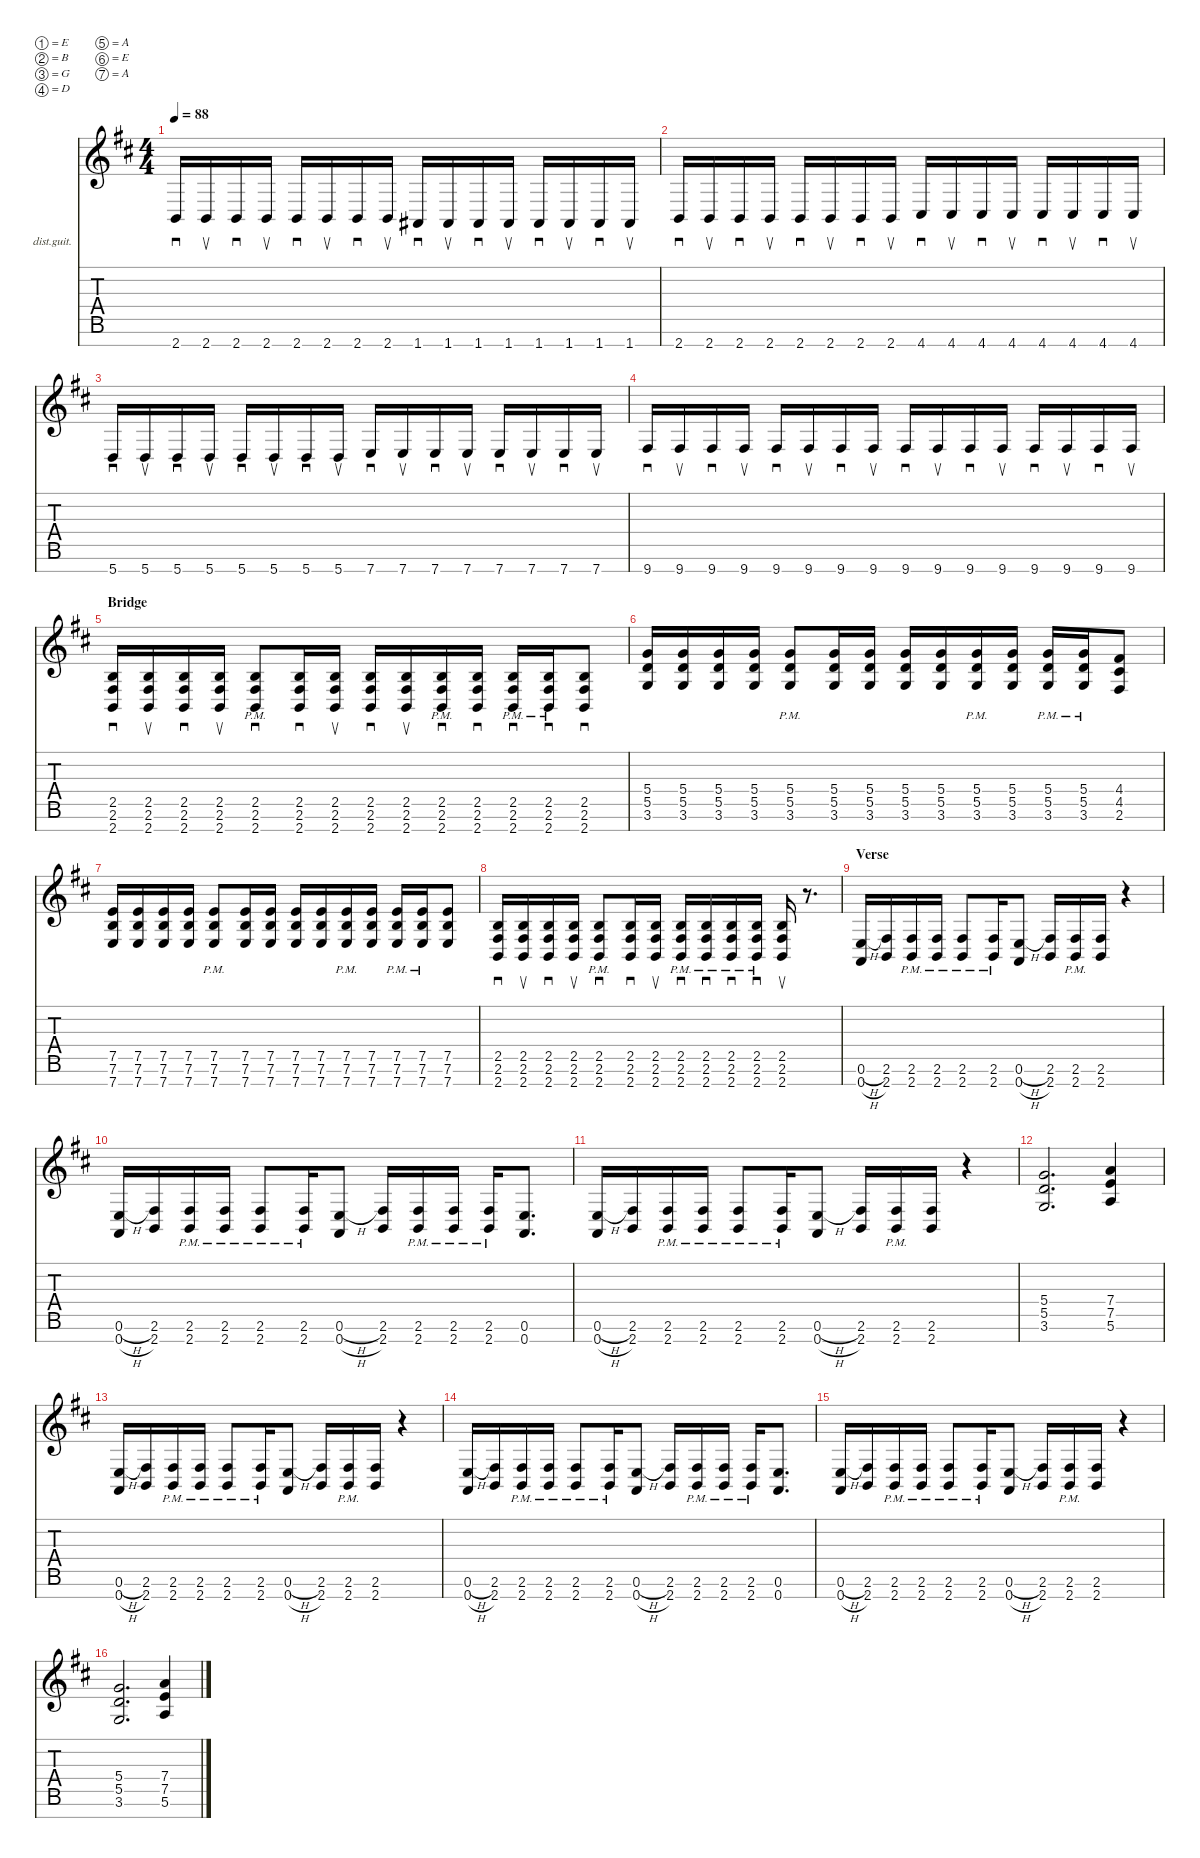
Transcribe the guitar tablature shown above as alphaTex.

\defaultSystemsLayout 4
\hideDynamics
\bracketExtendMode nobrackets
\firstSystemTrackNameOrientation horizontal
\otherSystemsTrackNameOrientation horizontal
\track ("Distortion Guitar" "dist.guit.") {defaultSystemsLayout 2 instrument distortionguitar}
\staff {score tabs}
\tuning (E4 B3 G3 D3 A2 E2 A1)
\ts (4 4)
\tempo 88
\clef g2
\scale
1.05412
\ks bminor
2.7{acc forcenatural}.16{sd dy mf beam Up} 2.7{acc forcenatural}.16{su beam Up} 2.7{acc forcenatural}.16{sd beam Up} 2.7{acc forcenatural}.16{su beam Up} 2.7{acc forcenatural}.16{sd beam Up} 2.7{acc forcenatural}.16{su beam Up} 2.7{acc forcenatural}.16{sd beam Up} 2.7{acc forcenatural}.16{su beam Up} 1.7{acc #}.16{sd beam Up} 1.7{acc #}.16{su beam Up} 1.7{acc #}.16{sd beam Up} 1.7{acc #}.16{su beam Up} 1.7{acc #}.16{sd beam Up} 1.7{acc #}.16{su beam Up} 1.7{acc #}.16{sd beam Up} 1.7{acc #}.16{su beam Up} |
\scale
0.945884 2.7{acc forcenatural}.16{sd beam Up} 2.7{acc forcenatural}.16{su beam Up} 2.7{acc forcenatural}.16{sd beam Up} 2.7{acc forcenatural}.16{su beam Up} 2.7{acc forcenatural}.16{sd beam Up} 2.7{acc forcenatural}.16{su beam Up} 2.7{acc forcenatural}.16{sd beam Up} 2.7{acc forcenatural}.16{su beam Up} 4.7{acc #}.16{sd beam Up} 4.7{acc #}.16{su beam Up} 4.7{acc #}.16{sd beam Up} 4.7{acc #}.16{su beam Up} 4.7{acc #}.16{sd beam Up} 4.7{acc #}.16{su beam Up} 4.7{acc #}.16{sd beam Up} 4.7{acc #}.16{su beam Up} |
\scale
1.05412 5.7{acc forcenatural}.16{sd beam Up} 5.7{acc forcenatural}.16{su beam Up} 5.7{acc forcenatural}.16{sd beam Up} 5.7{acc forcenatural}.16{su beam Up} 5.7{acc forcenatural}.16{sd beam Up} 5.7{acc forcenatural}.16{su beam Up} 5.7{acc forcenatural}.16{sd beam Up} 5.7{acc forcenatural}.16{su beam Up} 7.7{acc forcenatural}.16{sd beam Up} 7.7{acc forcenatural}.16{su beam Up} 7.7{acc forcenatural}.16{sd beam Up} 7.7{acc forcenatural}.16{su beam Up} 7.7{acc forcenatural}.16{sd beam Up} 7.7{acc forcenatural}.16{su beam Up} 7.7{acc forcenatural}.16{sd beam Up} 7.7{acc forcenatural}.16{su beam Up} |
\scale
0.945884 9.7{acc #}.16{sd beam Up} 9.7{acc #}.16{su beam Up} 9.7{acc #}.16{sd beam Up} 9.7{acc #}.16{su beam Up} 9.7{acc #}.16{sd beam Up} 9.7{acc #}.16{su beam Up} 9.7{acc #}.16{sd beam Up} 9.7{acc #}.16{su beam Up} 9.7{acc #}.16{sd beam Up} 9.7{acc #}.16{su beam Up} 9.7{acc #}.16{sd beam Up} 9.7{acc #}.16{su beam Up} 9.7{acc #}.16{sd beam Up} 9.7{acc #}.16{su beam Up} 9.7{acc #}.16{sd beam Up} 9.7{acc #}.16{su beam Up} |
\section ("" "Bridge")
\scale
1.05412 (2.7{acc forcenatural} 2.6{acc #} 2.5{acc forcenatural}).16{sd beam Up} (2.7{acc forcenatural} 2.6{acc #} 2.5{acc forcenatural}).16{su beam Up} (2.7{acc forcenatural} 2.6{acc #} 2.5{acc forcenatural}).16{sd beam Up} (2.7{acc forcenatural} 2.6{acc #} 2.5{acc forcenatural}).16{su beam Up} (2.7{pm acc forcenatural} 2.6{pm acc #} 2.5{pm acc forcenatural}).8{sd beam Up} (2.7{acc forcenatural} 2.6{acc #} 2.5{acc forcenatural}).16{sd beam Up} (2.7{acc forcenatural} 2.6{acc #} 2.5{acc forcenatural}).16{su beam Up} (2.7{acc forcenatural} 2.6{acc #} 2.5{acc forcenatural}).16{sd beam Up} (2.7{acc forcenatural} 2.6{acc #} 2.5{acc forcenatural}).16{su beam Up} (2.7{pm acc forcenatural} 2.6{pm acc #} 2.5{pm acc forcenatural}).16{sd beam Up} (2.7{acc forcenatural} 2.6{acc #} 2.5{acc forcenatural}).16{sd beam Up} (2.7{pm acc forcenatural} 2.6{pm acc #} 2.5{pm acc forcenatural}).16{sd beam Up} (2.5{pm acc forcenatural} 2.6{pm acc #} 2.7{pm acc forcenatural}).16{sd beam Up} (2.7{acc forcenatural} 2.6{acc #} 2.5{acc forcenatural}).8{sd beam Up} |
\scale
0.945884 (3.6{acc forcenatural} 5.5{acc forcenatural} 5.4{acc forcenatural}).16{beam Up} (3.6{acc forcenatural} 5.5{acc forcenatural} 5.4{acc forcenatural}).16{beam Up} (3.6{acc forcenatural} 5.5{acc forcenatural} 5.4{acc forcenatural}).16{beam Up} (3.6{acc forcenatural} 5.5{acc forcenatural} 5.4{acc forcenatural}).16{beam Up} (3.6{pm acc forcenatural} 5.5{pm acc forcenatural} 5.4{pm acc forcenatural}).8{beam Up} (3.6{acc forcenatural} 5.5{acc forcenatural} 5.4{acc forcenatural}).16{beam Up} (3.6{acc forcenatural} 5.5{acc forcenatural} 5.4{acc forcenatural}).16{beam Up} (3.6{acc forcenatural} 5.5{acc forcenatural} 5.4{acc forcenatural}).16{beam Up} (3.6{acc forcenatural} 5.5{acc forcenatural} 5.4{acc forcenatural}).16{beam Up} (3.6{pm acc forcenatural} 5.5{pm acc forcenatural} 5.4{pm acc forcenatural}).16{beam Up} (3.6{acc forcenatural} 5.5{acc forcenatural} 5.4{acc forcenatural}).16{beam Up} (3.6{pm acc forcenatural} 5.5{pm acc forcenatural} 5.4{pm acc forcenatural}).16{beam Up} (3.6{pm acc forcenatural} 5.5{pm acc forcenatural} 5.4{pm acc forcenatural}).16{beam Up} (2.6{acc #} 4.5{acc #} 4.4{acc #}).8{beam Up} |
\scale
1.05412 (7.7{acc forcenatural} 7.6{acc forcenatural} 7.5{acc forcenatural}).16{beam Up} (7.7{acc forcenatural} 7.6{acc forcenatural} 7.5{acc forcenatural}).16{beam Up} (7.7{acc forcenatural} 7.6{acc forcenatural} 7.5{acc forcenatural}).16{beam Up} (7.7{acc forcenatural} 7.6{acc forcenatural} 7.5{acc forcenatural}).16{beam Up} (7.7{pm acc forcenatural} 7.6{pm acc forcenatural} 7.5{pm acc forcenatural}).8{beam Up} (7.7{acc forcenatural} 7.6{acc forcenatural} 7.5{acc forcenatural}).16{beam Up} (7.7{acc forcenatural} 7.6{acc forcenatural} 7.5{acc forcenatural}).16{beam Up} (7.7{acc forcenatural} 7.6{acc forcenatural} 7.5{acc forcenatural}).16{beam Up} (7.7{acc forcenatural} 7.6{acc forcenatural} 7.5{acc forcenatural}).16{beam Up} (7.7{pm acc forcenatural} 7.6{pm acc forcenatural} 7.5{pm acc forcenatural}).16{beam Up} (7.7{acc forcenatural} 7.6{acc forcenatural} 7.5{acc forcenatural}).16{beam Up} (7.7{pm acc forcenatural} 7.6{pm acc forcenatural} 7.5{pm acc forcenatural}).16{beam Up} (7.7{pm acc forcenatural} 7.6{pm acc forcenatural} 7.5{pm acc forcenatural}).16{beam Up} (7.7{acc forcenatural} 7.6{acc forcenatural} 7.5{acc forcenatural}).8{beam Up} |
\scale
0.945884 (2.7{acc forcenatural} 2.6{acc #} 2.5{acc forcenatural}).16{sd beam Up} (2.7{acc forcenatural} 2.6{acc #} 2.5{acc forcenatural}).16{su beam Up} (2.7{acc forcenatural} 2.6{acc #} 2.5{acc forcenatural}).16{sd beam Up} (2.7{acc forcenatural} 2.6{acc #} 2.5{acc forcenatural}).16{su beam Up} (2.7{pm acc forcenatural} 2.6{pm acc #} 2.5{pm acc forcenatural}).8{sd beam Up} (2.7{acc forcenatural} 2.6{acc #} 2.5{acc forcenatural}).16{sd beam Up} (2.7{acc forcenatural} 2.6{acc #} 2.5{acc forcenatural}).16{su beam Up} (2.7{pm acc forcenatural} 2.6{pm acc #} 2.5{pm acc forcenatural}).16{sd beam Up} (2.7{pm acc forcenatural} 2.6{pm acc #} 2.5{pm acc forcenatural}).16{sd beam Up} (2.7{pm acc forcenatural} 2.6{pm acc #} 2.5{pm acc forcenatural}).16{sd beam Up} (2.7{pm acc forcenatural} 2.6{pm acc #} 2.5{pm acc forcenatural}).16{sd beam Up} (2.7{acc forcenatural} 2.6{acc #} 2.5{acc forcenatural}).16{su beam Up} r.8{d beam Up} |
\section ("" "Verse")
\scale
1.05412 (0.7{h acc forcenatural} 0.6{h acc forcenatural}).16{beam Up} (2.7{acc forcenatural} 2.6{acc #}).16{beam Up} (2.7{pm acc forcenatural} 2.6{pm acc #}).16{beam Up} (2.7{pm acc forcenatural} 2.6{pm acc #}).16{beam Up} (2.7{pm acc forcenatural} 2.6{pm acc #}).8{beam Up} (2.7{pm acc forcenatural} 2.6{pm acc #}).16{beam Up} (0.7{h acc forcenatural} 0.6{h acc forcenatural}).8{beam Up} (2.7{acc forcenatural} 2.6{acc #}).16{beam Up} (2.7{pm acc forcenatural} 2.6{pm acc #}).16{beam Up} (2.7{acc forcenatural} 2.6{acc #}).16{beam Up} r.4{beam Up} |
\scale
0.945884 (0.7{h acc forcenatural} 0.6{h acc forcenatural}).16{beam Up} (2.7{acc forcenatural} 2.6{acc #}).16{beam Up} (2.7{pm acc forcenatural} 2.6{pm acc #}).16{beam Up} (2.7{pm acc forcenatural} 2.6{pm acc #}).16{beam Up} (2.7{pm acc forcenatural} 2.6{pm acc #}).8{beam Up} (2.7{pm acc forcenatural} 2.6{pm acc #}).16{beam Up} (0.7{h acc forcenatural} 0.6{h acc forcenatural}).8{beam Up} (2.7{acc forcenatural} 2.6{acc #}).16{beam Up} (2.7{pm acc forcenatural} 2.6{pm acc #}).16{beam Up} (2.7{pm acc forcenatural} 2.6{pm acc #}).16{beam Up} (2.7{pm acc forcenatural} 2.6{pm acc #}).16{beam Up} (0.7{acc forcenatural} 0.6{acc forcenatural}).8{d beam Up} |
\scale
1.05412 (0.7{h acc forcenatural} 0.6{h acc forcenatural}).16{beam Up} (2.7{acc forcenatural} 2.6{acc #}).16{beam Up} (2.7{pm acc forcenatural} 2.6{pm acc #}).16{beam Up} (2.7{pm acc forcenatural} 2.6{pm acc #}).16{beam Up} (2.7{pm acc forcenatural} 2.6{pm acc #}).8{beam Up} (2.7{pm acc forcenatural} 2.6{pm acc #}).16{beam Up} (0.7{h acc forcenatural} 0.6{h acc forcenatural}).8{beam Up} (2.7{acc forcenatural} 2.6{acc #}).16{beam Up} (2.7{pm acc forcenatural} 2.6{pm acc #}).16{beam Up} (2.7{acc forcenatural} 2.6{acc #}).16{beam Up} r.4{beam Up} |
\scale
0.945884 (3.6{acc forcenatural} 5.5{acc forcenatural} 5.4{acc forcenatural}).2{d beam Up} (5.6{acc forcenatural} 7.5{acc forcenatural} 7.4{acc forcenatural}).4{beam Up} |
\scale
1.05412 (0.7{h acc forcenatural} 0.6{h acc forcenatural}).16{beam Up} (2.7{acc forcenatural} 2.6{acc #}).16{beam Up} (2.7{pm acc forcenatural} 2.6{pm acc #}).16{beam Up} (2.7{pm acc forcenatural} 2.6{pm acc #}).16{beam Up} (2.7{pm acc forcenatural} 2.6{pm acc #}).8{beam Up} (2.7{pm acc forcenatural} 2.6{pm acc #}).16{beam Up} (0.7{h acc forcenatural} 0.6{h acc forcenatural}).8{beam Up} (2.7{acc forcenatural} 2.6{acc #}).16{beam Up} (2.7{pm acc forcenatural} 2.6{pm acc #}).16{beam Up} (2.7{acc forcenatural} 2.6{acc #}).16{beam Up} r.4{beam Up} |
\scale
0.945884 (0.7{h acc forcenatural} 0.6{h acc forcenatural}).16{beam Up} (2.7{acc forcenatural} 2.6{acc #}).16{beam Up} (2.7{pm acc forcenatural} 2.6{pm acc #}).16{beam Up} (2.7{pm acc forcenatural} 2.6{pm acc #}).16{beam Up} (2.7{pm acc forcenatural} 2.6{pm acc #}).8{beam Up} (2.7{pm acc forcenatural} 2.6{pm acc #}).16{beam Up} (0.7{h acc forcenatural} 0.6{h acc forcenatural}).8{beam Up} (2.7{acc forcenatural} 2.6{acc #}).16{beam Up} (2.7{pm acc forcenatural} 2.6{pm acc #}).16{beam Up} (2.7{pm acc forcenatural} 2.6{pm acc #}).16{beam Up} (2.7{pm acc forcenatural} 2.6{pm acc #}).16{beam Up} (0.7{acc forcenatural} 0.6{acc forcenatural}).8{d beam Up} |
\scale
1.05412 (0.7{h acc forcenatural} 0.6{h acc forcenatural}).16{beam Up} (2.7{acc forcenatural} 2.6{acc #}).16{beam Up} (2.7{pm acc forcenatural} 2.6{pm acc #}).16{beam Up} (2.7{pm acc forcenatural} 2.6{pm acc #}).16{beam Up} (2.7{pm acc forcenatural} 2.6{pm acc #}).8{beam Up} (2.7{pm acc forcenatural} 2.6{pm acc #}).16{beam Up} (0.7{h acc forcenatural} 0.6{h acc forcenatural}).8{beam Up} (2.7{acc forcenatural} 2.6{acc #}).16{beam Up} (2.7{pm acc forcenatural} 2.6{pm acc #}).16{beam Up} (2.7{acc forcenatural} 2.6{acc #}).16{beam Up} r.4{beam Up} |
\scale
0.945884 (3.6{acc forcenatural} 5.5{acc forcenatural} 5.4{acc forcenatural}).2{d beam Up} (5.6{acc forcenatural} 7.5{acc forcenatural} 7.4{acc forcenatural}).4{beam Up}
